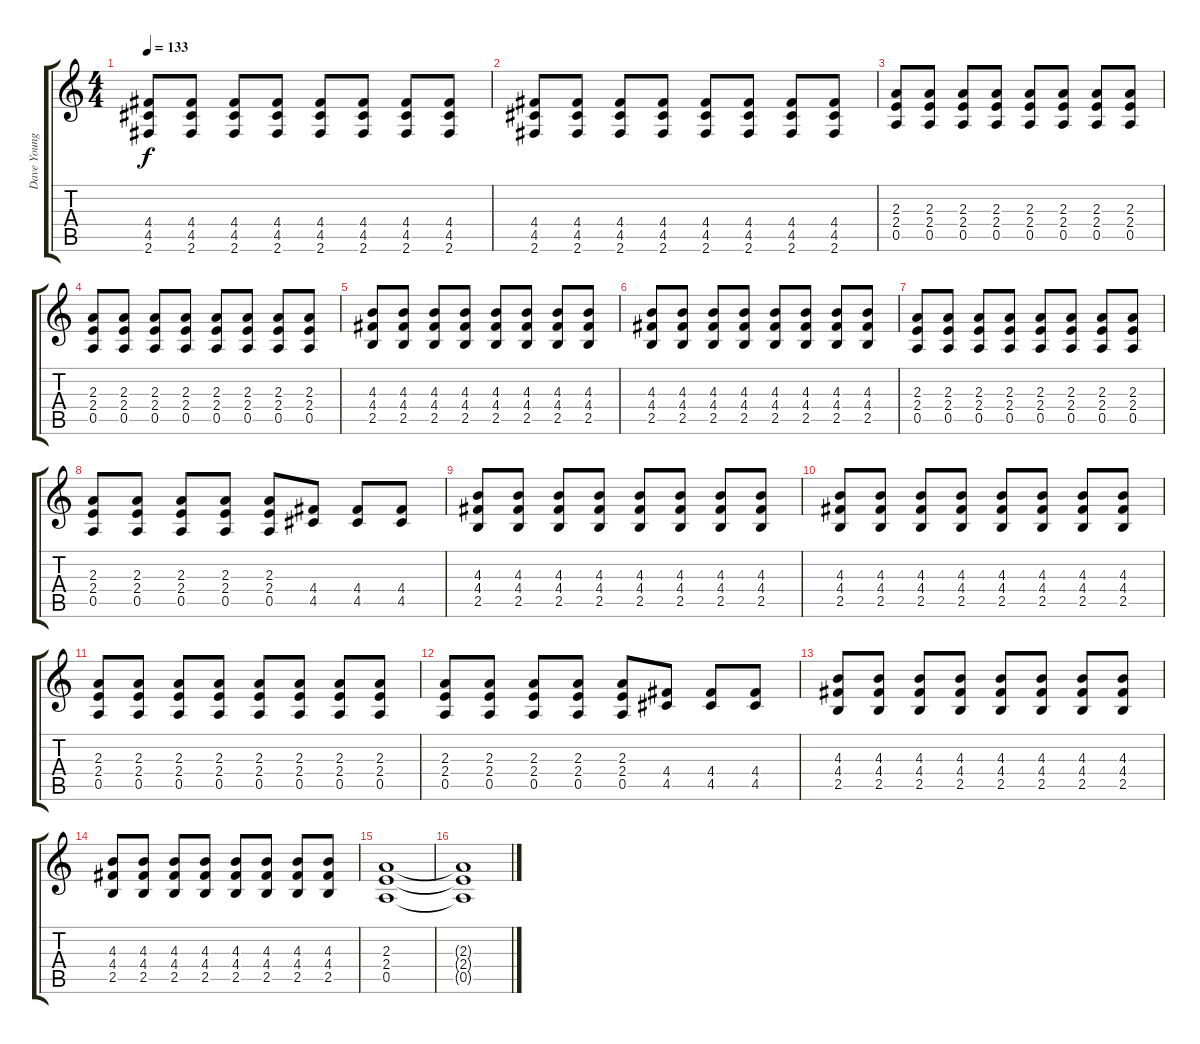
\track ("Dave Young" "Dave Young") {instrument distortionguitar}
\staff {score tabs}
\tuning (E4 B3 G3 D3 A2 E2) {hide}
\ts (4 4)
\tempo 133
\clef g2
\ks c
(4.4 4.5 2.6).8{dy f} (4.4 4.5 2.6).8 (4.4 4.5 2.6).8 (4.4 4.5 2.6).8 (4.4 4.5 2.6).8 (4.4 4.5 2.6).8 (4.4 4.5 2.6).8 (4.4 4.5 2.6).8 |
(4.4 4.5 2.6).8 (4.4 4.5 2.6).8 (4.4 4.5 2.6).8 (4.4 4.5 2.6).8 (4.4 4.5 2.6).8 (4.4 4.5 2.6).8 (4.4 4.5 2.6).8 (4.4 4.5 2.6).8 |
(2.3 2.4 0.5).8 (2.3 2.4 0.5).8 (2.3 2.4 0.5).8 (2.3 2.4 0.5).8 (2.3 2.4 0.5).8 (2.3 2.4 0.5).8 (2.3 2.4 0.5).8 (2.3 2.4 0.5).8 |
(2.3 2.4 0.5).8 (2.3 2.4 0.5).8 (2.3 2.4 0.5).8 (2.3 2.4 0.5).8 (2.3 2.4 0.5).8 (2.3 2.4 0.5).8 (2.3 2.4 0.5).8 (2.3 2.4 0.5).8 |
(4.3 4.4 2.5).8 (4.3 4.4 2.5).8 (4.3 4.4 2.5).8 (4.3 4.4 2.5).8 (4.3 4.4 2.5).8 (4.3 4.4 2.5).8 (4.3 4.4 2.5).8 (4.3 4.4 2.5).8 |
(4.3 4.4 2.5).8 (4.3 4.4 2.5).8 (4.3 4.4 2.5).8 (4.3 4.4 2.5).8 (4.3 4.4 2.5).8 (4.3 4.4 2.5).8 (4.3 4.4 2.5).8 (4.3 4.4 2.5).8 |
(2.3 2.4 0.5).8 (2.3 2.4 0.5).8 (2.3 2.4 0.5).8 (2.3 2.4 0.5).8 (2.3 2.4 0.5).8 (2.3 2.4 0.5).8 (2.3 2.4 0.5).8 (2.3 2.4 0.5).8 |
(2.3 2.4 0.5).8 (2.3 2.4 0.5).8 (2.3 2.4 0.5).8 (2.3 2.4 0.5).8 (2.3 2.4 0.5).8 (4.4 4.5).8 (4.4 4.5).8 (4.4 4.5).8 |
(4.3 4.4 2.5).8 (4.3 4.4 2.5).8 (4.3 4.4 2.5).8 (4.3 4.4 2.5).8 (4.3 4.4 2.5).8 (4.3 4.4 2.5).8 (4.3 4.4 2.5).8 (4.3 4.4 2.5).8 |
(4.3 4.4 2.5).8 (4.3 4.4 2.5).8 (4.3 4.4 2.5).8 (4.3 4.4 2.5).8 (4.3 4.4 2.5).8 (4.3 4.4 2.5).8 (4.3 4.4 2.5).8 (4.3 4.4 2.5).8 |
(2.3 2.4 0.5).8 (2.3 2.4 0.5).8 (2.3 2.4 0.5).8 (2.3 2.4 0.5).8 (2.3 2.4 0.5).8 (2.3 2.4 0.5).8 (2.3 2.4 0.5).8 (2.3 2.4 0.5).8 |
(2.3 2.4 0.5).8 (2.3 2.4 0.5).8 (2.3 2.4 0.5).8 (2.3 2.4 0.5).8 (2.3 2.4 0.5).8 (4.4 4.5).8 (4.4 4.5).8 (4.4 4.5).8 |
(4.3 4.4 2.5).8 (4.3 4.4 2.5).8 (4.3 4.4 2.5).8 (4.3 4.4 2.5).8 (4.3 4.4 2.5).8 (4.3 4.4 2.5).8 (4.3 4.4 2.5).8 (4.3 4.4 2.5).8 |
(4.3 4.4 2.5).8 (4.3 4.4 2.5).8 (4.3 4.4 2.5).8 (4.3 4.4 2.5).8 (4.3 4.4 2.5).8 (4.3 4.4 2.5).8 (4.3 4.4 2.5).8 (4.3 4.4 2.5).8 |
(2.3 2.4 0.5).1 |
(2.3{t} 2.4{t} 0.5{t}).1
